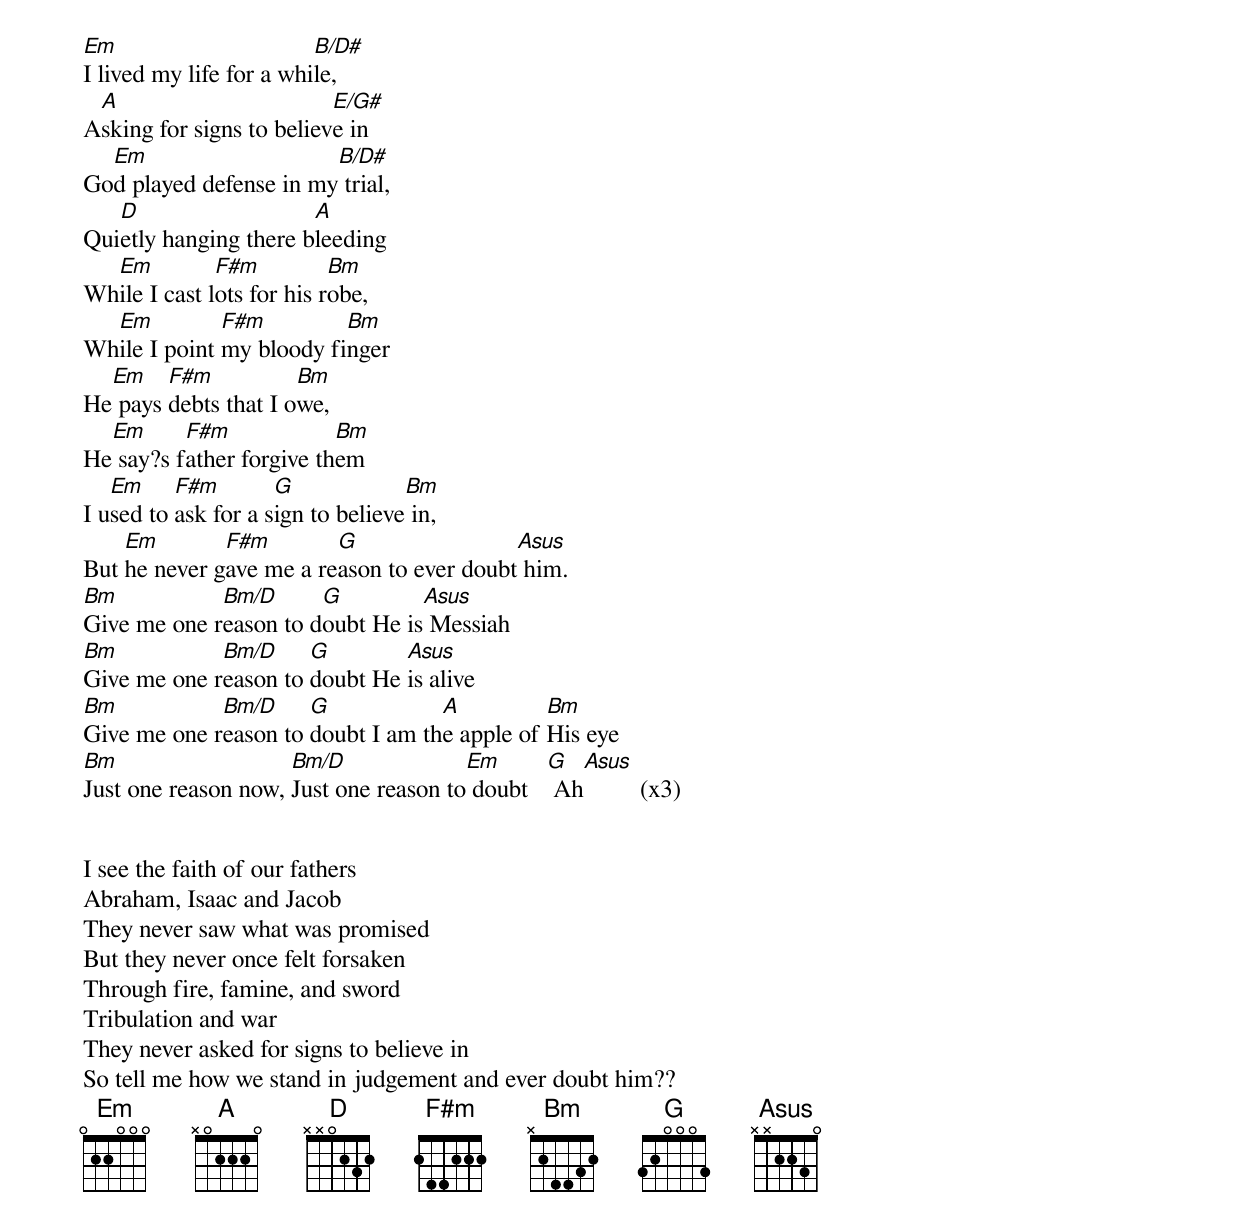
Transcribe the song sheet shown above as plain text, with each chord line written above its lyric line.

Em                       B/D#
I lived my life for a while,
 A                        E/G#
Asking for signs to believe in
  Em                    B/D#
God played defense in my trial,
   D                   A
Quietly hanging there bleeding
  Em          F#m          Bm
While I cast lots for his robe,
  Em          F#m         Bm
While I point my bloody finger
  Em    F#m           Bm
He pays debts that I owe,
  Em      F#m             Bm
He say?s father forgive them
   Em     F#m        G             Bm
I used to ask for a sign to believe in,
    Em        F#m        G                 Asus
But he never gave me a reason to ever doubt him.
Bm           Bm/D      G         Asus
Give me one reason to doubt He is Messiah
Bm           Bm/D     G        Asus
Give me one reason to doubt He is alive
Bm           Bm/D     G            A          Bm
Give me one reason to doubt I am the apple of His eye
Bm                   Bm/D              Em       G  Asus
Just one reason now, Just one reason to doubt    Ah         (x3)


I see the faith of our fathers
Abraham, Isaac and Jacob
They never saw what was promised
But they never once felt forsaken
Through fire, famine, and sword
Tribulation and war
They never asked for signs to believe in
So tell me how we stand in judgement and ever doubt him??
